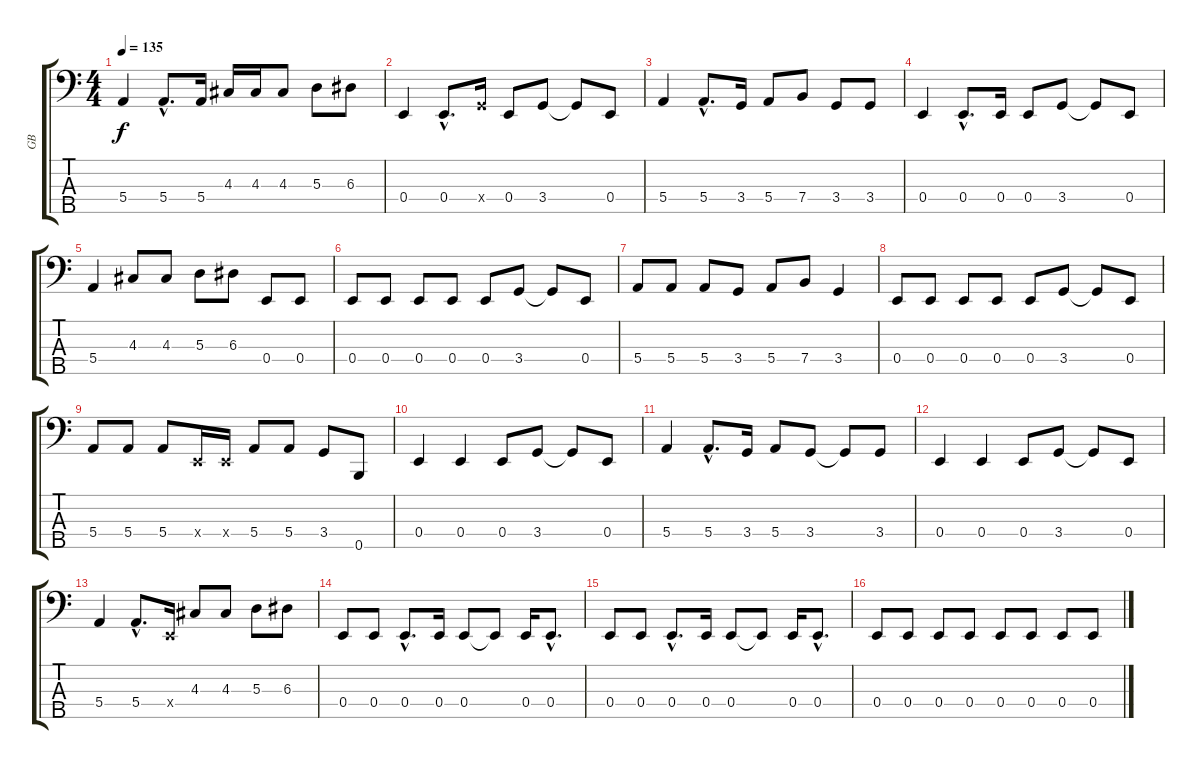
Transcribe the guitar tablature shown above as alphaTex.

\track ("GB" "GB") {instrument electricbassfinger}
\staff {score tabs}
\tuning (G2 D2 A1 E1 B0) {hide}
\ts (4 4)
\tempo 135
\clef f4
\ks c
5.4.4{dy f} 5.4{hac}.8{d} 5.4.16 4.3.16 4.3.16 4.3.8 5.3.8 6.3.8 |
0.4.4 0.4{hac}.8{d} 3.4{x}.16 0.4.8 3.4.8 3.4{t}.8 0.4.8 |
5.4.4 5.4{hac}.8{d} 3.4.16 5.4.8 7.4.8 3.4.8 3.4.8 |
0.4.4 0.4{hac}.8{d} 0.4.16 0.4.8 3.4.8 3.4{t}.8 0.4.8 |
5.4.4 4.3.8 4.3.8 5.3.8 6.3.8 0.4.8 0.4.8 |
0.4.8 0.4.8 0.4.8 0.4.8 0.4.8 3.4.8 3.4{t}.8 0.4.8 |
5.4.8 5.4.8 5.4.8 3.4.8 5.4.8 7.4.8 3.4.4 |
0.4.8 0.4.8 0.4.8 0.4.8 0.4.8 3.4.8 3.4{t}.8 0.4.8 |
5.4.8 5.4.8 5.4.8 0.4{x}.16 0.4{x}.16 5.4.8 5.4.8 3.4.8 0.5.8 |
0.4.4 0.4.4 0.4.8 3.4.8 3.4{t}.8 0.4.8 |
5.4.4 5.4{hac}.8{d} 3.4.16 5.4.8 3.4.8 3.4{t}.8 3.4.8 |
0.4.4 0.4.4 0.4.8 3.4.8 3.4{t}.8 0.4.8 |
5.4.4 5.4{hac}.8{d} 0.4{x}.16 4.3.8 4.3.8 5.3.8 6.3.8 |
0.4.8 0.4.8 0.4{hac}.8{d} 0.4.16 0.4.8 0.4{t}.8 0.4.16 0.4{hac}.8{d} |
0.4.8 0.4.8 0.4{hac}.8{d} 0.4.16 0.4.8 0.4{t}.8 0.4.16 0.4{hac}.8{d} |
0.4.8 0.4.8 0.4.8 0.4.8 0.4.8 0.4.8 0.4.8 0.4.8
